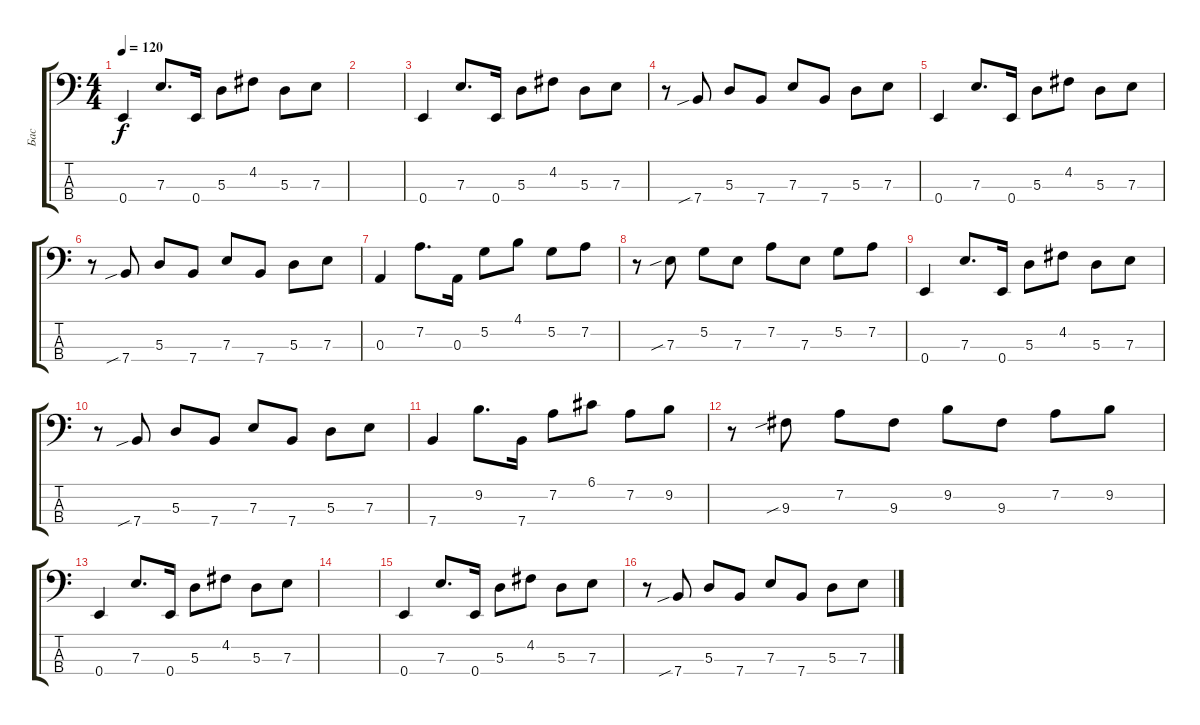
\track ("Бас" "Бас") {instrument electricbassfinger}
\staff {score tabs}
\tuning (G2 D2 A1 E1) {hide}
\ts (4 4)
\tempo 120
\clef f4
\ks c
0.4.4{dy f} 7.3.8{d} 0.4.16 5.3.8 4.2.8 5.3.8 7.3.8 |
|
0.4.4 7.3.8{d} 0.4.16 5.3.8 4.2.8 5.3.8 7.3.8 |
r.8 7.4{sib}.8 5.3.8 7.4.8 7.3.8 7.4.8 5.3.8 7.3.8 |
0.4.4 7.3.8{d} 0.4.16 5.3.8 4.2.8 5.3.8 7.3.8 |
r.8 7.4{sib}.8 5.3.8 7.4.8 7.3.8 7.4.8 5.3.8 7.3.8 |
0.3.4 7.2.8{d} 0.3.16 5.2.8 4.1.8 5.2.8 7.2.8 |
r.8 7.3{sib}.8 5.2.8 7.3.8 7.2.8 7.3.8 5.2.8 7.2.8 |
0.4.4 7.3.8{d} 0.4.16 5.3.8 4.2.8 5.3.8 7.3.8 |
r.8 7.4{sib}.8 5.3.8 7.4.8 7.3.8 7.4.8 5.3.8 7.3.8 |
7.4.4 9.2.8{d} 7.4.16 7.2.8 6.1.8 7.2.8 9.2.8 |
r.8 9.3{sib}.8 7.2.8 9.3.8 9.2.8 9.3.8 7.2.8 9.2.8 |
0.4.4 7.3.8{d} 0.4.16 5.3.8 4.2.8 5.3.8 7.3.8 |
|
0.4.4 7.3.8{d} 0.4.16 5.3.8 4.2.8 5.3.8 7.3.8 |
r.8 7.4{sib}.8 5.3.8 7.4.8 7.3.8 7.4.8 5.3.8 7.3.8
